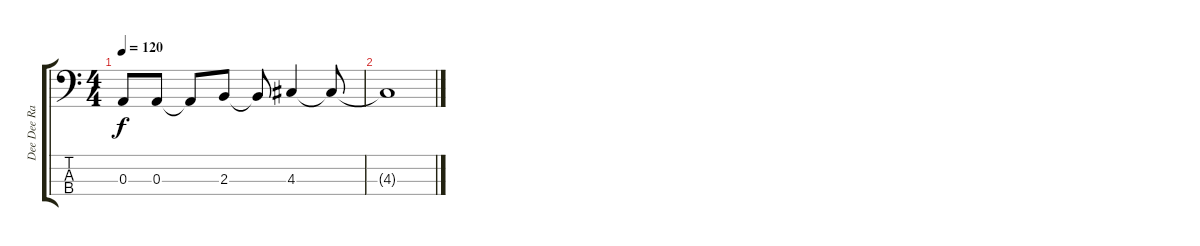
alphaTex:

\track ("Dee Dee Ramone - Bass" "Dee Dee Ra") {instrument electricbassfinger}
\staff {score tabs}
\tuning (G2 D2 A1 E1) {hide}
\ts (4 4)
\tempo 120
\clef f4
\ks c
0.3.8{dy f} 0.3.8 0.3{t}.8 2.3.8 2.3{t}.8 4.3.4 4.3{t}.8 |
4.3{t}.1
